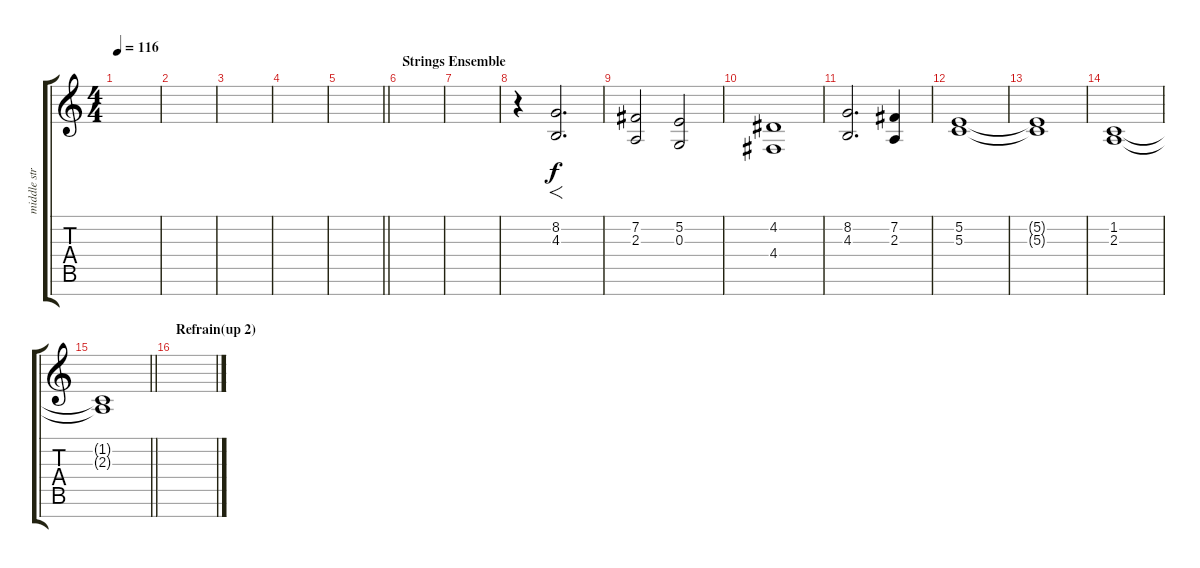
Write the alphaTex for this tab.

\track ("middle strings" "middle str") {instrument stringensemble1}
\staff {score tabs}
\tuning (E4 B3 G3 D3 A2 E2 B1) {hide}
\ts (4 4)
\tempo 116
\clef g2
\ks c
|
|
|
|
\barLineRight lightlight
|
\section ("" "Strings Ensemble")
|
|
r.4 (8.2 4.3).2{f d} |
(7.2 2.3).2 (5.2 0.3).2 |
(4.2 4.4).1 |
(8.2 4.3).2{d} (7.2 2.3).4 |
(5.2 5.3).1 |
(5.2{t} 5.3{t}).1 |
(1.2 2.3).1 |
\barLineRight lightlight
(1.2{t} 2.3{t}).1 |
\section ("" "Refrain(up 2)")
